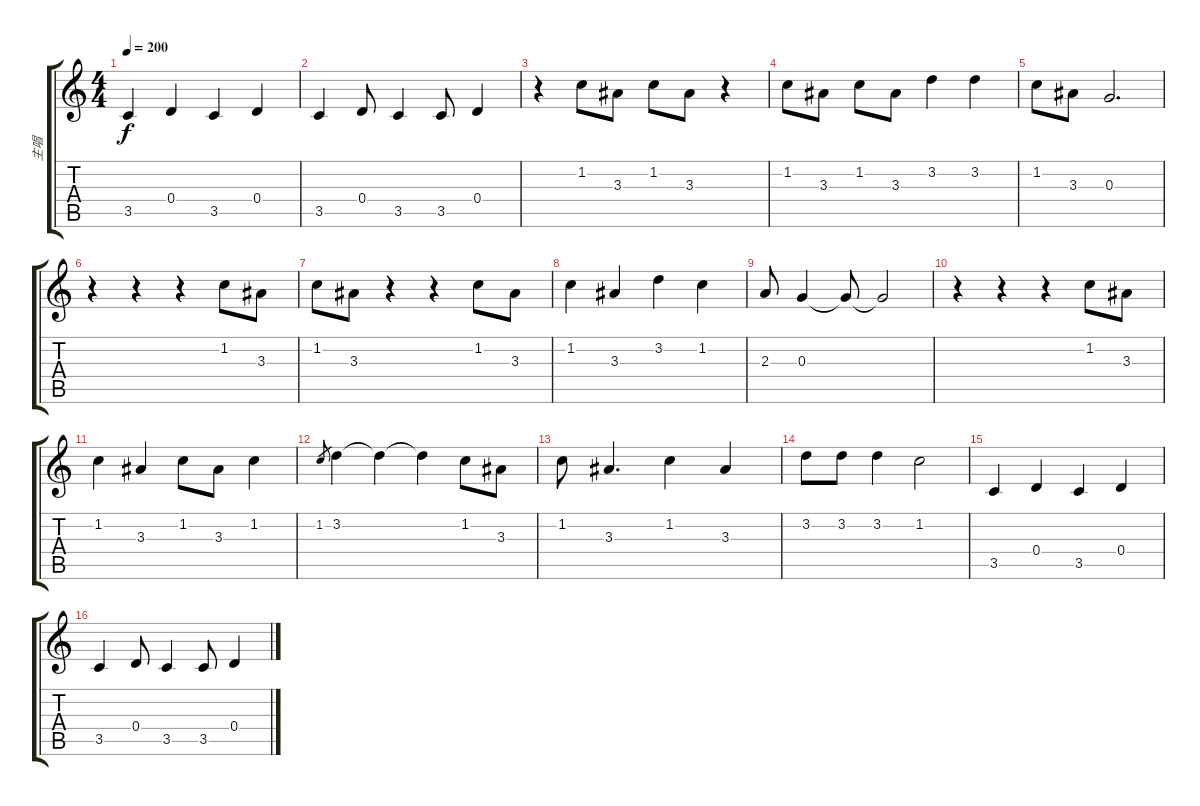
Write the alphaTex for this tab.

\track ("主唱" "主唱") {instrument distortionguitar}
\staff {score tabs}
\tuning (E4 B3 G3 D3 A2 E2) {hide}
\ts (4 4)
\tempo 200
\clef g2
\ks c
3.5.4{dy f} 0.4.4 3.5.4 0.4.4 |
3.5.4 0.4.8 3.5.4 3.5.8 0.4.4 |
r.4 1.2.8 3.3.8 1.2.8 3.3.8 r.4 |
1.2.8 3.3.8 1.2.8 3.3.8 3.2.4 3.2.4 |
1.2.8 3.3.8 0.3.2{d} |
r.4 r.4 r.4 1.2.8 3.3.8 |
1.2.8 3.3.8 r.4 r.4 1.2.8 3.3.8 |
1.2.4 3.3.4 3.2.4 1.2.4 |
2.3.8 0.3.4 0.3{t}.8 0.3{t}.2 |
r.4 r.4 r.4 1.2.8 3.3.8 |
1.2.4 3.3.4 1.2.8 3.3.8 1.2.4 |
1.2.8{gr} 3.2.4 3.2{t}.4 3.2{t}.4 1.2.8 3.3.8 |
1.2.8 3.3.4{d} 1.2.4 3.3.4 |
3.2.8 3.2.8 3.2.4 1.2.2 |
3.5.4 0.4.4 3.5.4 0.4.4 |
3.5.4 0.4.8 3.5.4 3.5.8 0.4.4
